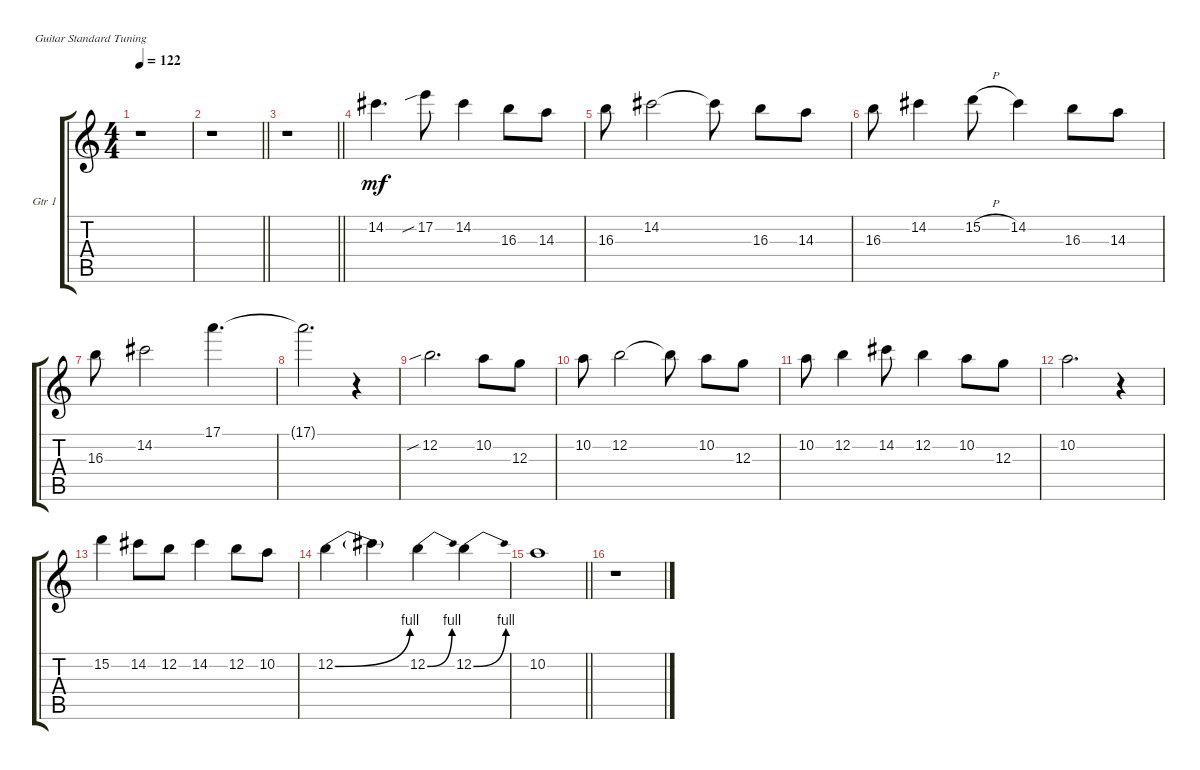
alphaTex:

\defaultSystemsLayout 4
\bracketExtendMode groupsimilarinstruments
\firstSystemTrackNameOrientation horizontal
\otherSystemsTrackNameOrientation horizontal
\track ("Gitar Utama" "Gtr 1") {instrument distortionguitar}
\staff {score tabs}
\tuning (E4 B3 G3 D3 A2 E2)
\ts (4 4)
\tempo 122
\clef g2
\scale
0.487395
\ks c
r.1{dy mf instrument distortionguitar} |
\scale
0.256303
\barLineRight lightlight
r.1 |
\scale
0.256303
\barLineRight lightlight
r.1 |
14.2.4{d} 17.2{sib}.8 14.2.4 16.3.8 14.3.8 |
16.3.8 14.2.2 14.2{t}.8 16.3.8 14.3.8 |
16.3.8 14.2.4 15.2{h}.8 14.2.4 16.3.8 14.3.8 |
16.3.8 14.2.2 17.1.4{d} |
17.1{t}.2{d} r.4 |
12.2{sib}.2{d} 10.2.8 12.3.8 |
10.2.8 12.2.2 12.2{t}.8 10.2.8 12.3.8 |
10.2.8 12.2.4 14.2.8 12.2.4 10.2.8 12.3.8 |
10.2.2{d} r.4 |
15.2.4 14.2.8 12.2.8 14.2.4 12.2.8 10.2.8 |
12.2{be (bend 0 0 30 4)}.4 12.2{t}.4 12.2{be (bend 0 0 30 4)}.4 12.2{be (bend 0 0 15 4)}.4 |
\barLineRight lightlight
10.2.1 |
r.1
